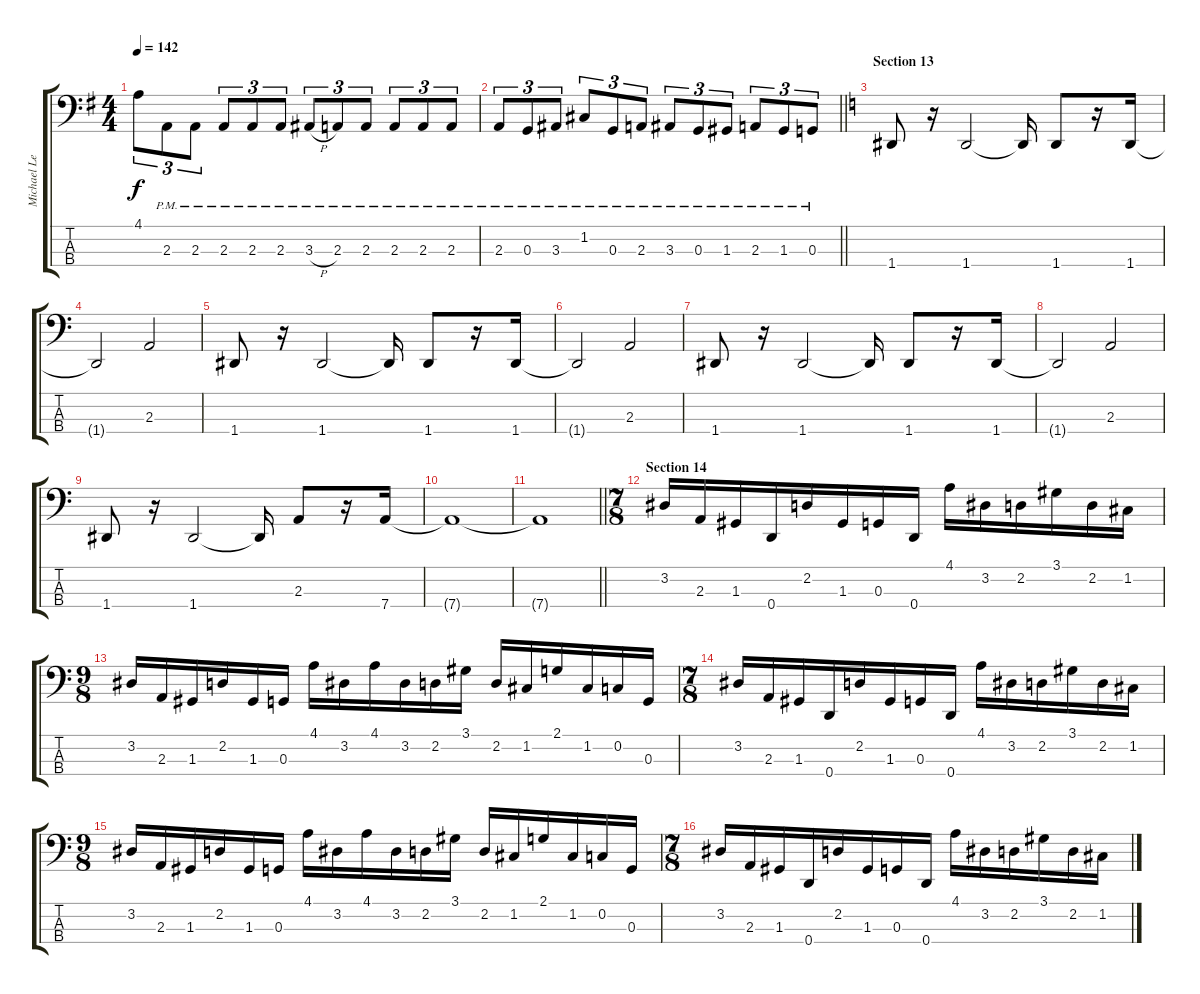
\track ("Michael Lepond (bass)" "Michael Le") {instrument electricbassfinger}
\staff {score tabs}
\tuning (F2 C2 G1 D1) {hide}
\ts (4 4)
\tempo 142
\clef f4
\ks eminor
4.1.8{tu (3 2) dy f} 2.3{pm}.8{tu (3 2)} 2.3{pm}.8{tu (3 2)} 2.3{pm}.8{tu (3 2)} 2.3{pm}.8{tu (3 2)} 2.3{pm}.8{tu (3 2)} 3.3{h pm}.8{tu (3 2)} 2.3{pm}.8{tu (3 2)} 2.3{pm}.8{tu (3 2)} 2.3{pm}.8{tu (3 2)} 2.3{pm}.8{tu (3 2)} 2.3{pm}.8{tu (3 2)} |
\barLineRight lightlight
2.3{pm}.8{tu (3 2)} 0.3{pm}.8{tu (3 2)} 3.3{pm}.8{tu (3 2)} 1.2{pm}.8{tu (3 2)} 0.3{pm}.8{tu (3 2)} 2.3{pm}.8{tu (3 2)} 3.3{pm}.8{tu (3 2)} 0.3{pm}.8{tu (3 2)} 1.3{pm}.8{tu (3 2)} 2.3{pm}.8{tu (3 2)} 1.3{pm}.8{tu (3 2)} 0.3{pm}.8{tu (3 2)} |
\section ("" "Section 13")
\ks aminor
1.4.8 r.16 1.4.2 1.4{t}.16 1.4.8 r.16 1.4.16 |
1.4{t}.2 2.3.2 |
1.4.8 r.16 1.4.2 1.4{t}.16 1.4.8 r.16 1.4.16 |
1.4{t}.2 2.3.2 |
1.4.8 r.16 1.4.2 1.4{t}.16 1.4.8 r.16 1.4.16 |
1.4{t}.2 2.3.2 |
1.4.8 r.16 1.4.2 1.4{t}.16 2.3.8 r.16 7.4.16 |
7.4{t}.1 |
\barLineRight lightlight
7.4{t}.1 |
\ts (7 8)
\section ("" "Section 14")
3.2.16 2.3.16 1.3.16 0.4.16 2.2.16 1.3.16 0.3.16 0.4.16 4.1.16 3.2.16 2.2.16 3.1.16 2.2.16 1.2.16 |
\ts (9 8)
3.2.16 2.3.16 1.3.16 2.2.16 1.3.16 0.3.16 4.1.16 3.2.16 4.1.16 3.2.16 2.2.16 3.1.16 2.2.16 1.2.16 2.1.16 1.2.16 0.2.16 0.3.16 |
\ts (7 8)
3.2.16 2.3.16 1.3.16 0.4.16 2.2.16 1.3.16 0.3.16 0.4.16 4.1.16 3.2.16 2.2.16 3.1.16 2.2.16 1.2.16 |
\ts (9 8)
3.2.16 2.3.16 1.3.16 2.2.16 1.3.16 0.3.16 4.1.16 3.2.16 4.1.16 3.2.16 2.2.16 3.1.16 2.2.16 1.2.16 2.1.16 1.2.16 0.2.16 0.3.16 |
\ts (7 8)
3.2.16 2.3.16 1.3.16 0.4.16 2.2.16 1.3.16 0.3.16 0.4.16 4.1.16 3.2.16 2.2.16 3.1.16 2.2.16 1.2.16
